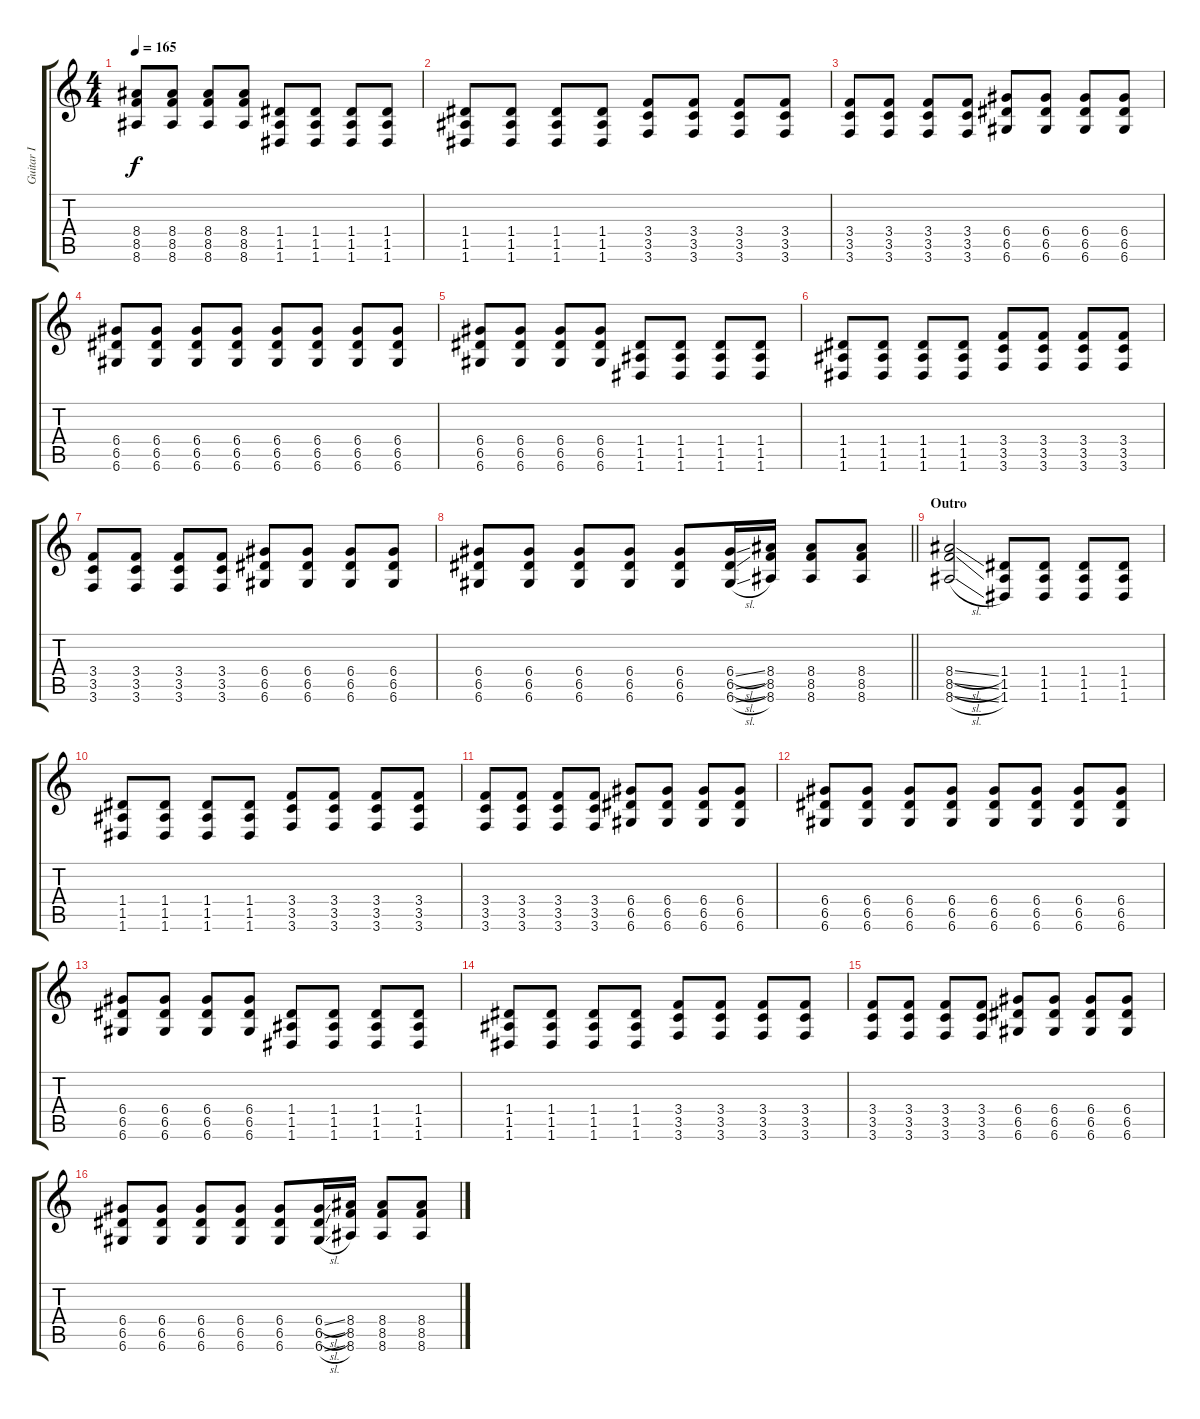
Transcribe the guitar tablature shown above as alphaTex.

\track ("Guitar I" "Guitar I") {instrument distortionguitar}
\staff {score tabs}
\tuning (E4 B3 G3 D3 A2 D2) {hide}
\ts (4 4)
\tempo 165
\clef g2
\ks c
(8.4 8.5 8.6).8{dy f} (8.4 8.5 8.6).8 (8.4 8.5 8.6).8 (8.4 8.5 8.6).8 (1.4 1.5 1.6).8 (1.4 1.5 1.6).8 (1.4 1.5 1.6).8 (1.4 1.5 1.6).8 |
(1.4 1.5 1.6).8 (1.4 1.5 1.6).8 (1.4 1.5 1.6).8 (1.4 1.5 1.6).8 (3.4 3.5 3.6).8 (3.4 3.5 3.6).8 (3.4 3.5 3.6).8 (3.4 3.5 3.6).8 |
(3.4 3.5 3.6).8 (3.4 3.5 3.6).8 (3.4 3.5 3.6).8 (3.4 3.5 3.6).8 (6.4 6.5 6.6).8 (6.4 6.5 6.6).8 (6.4 6.5 6.6).8 (6.4 6.5 6.6).8 |
(6.4 6.5 6.6).8 (6.4 6.5 6.6).8 (6.4 6.5 6.6).8 (6.4 6.5 6.6).8 (6.4 6.5 6.6).8 (6.4 6.5 6.6).8 (6.4 6.5 6.6).8 (6.4 6.5 6.6).8 |
(6.4 6.5 6.6).8 (6.4 6.5 6.6).8 (6.4 6.5 6.6).8 (6.4 6.5 6.6).8 (1.4 1.5 1.6).8 (1.4 1.5 1.6).8 (1.4 1.5 1.6).8 (1.4 1.5 1.6).8 |
(1.4 1.5 1.6).8 (1.4 1.5 1.6).8 (1.4 1.5 1.6).8 (1.4 1.5 1.6).8 (3.4 3.5 3.6).8 (3.4 3.5 3.6).8 (3.4 3.5 3.6).8 (3.4 3.5 3.6).8 |
(3.4 3.5 3.6).8 (3.4 3.5 3.6).8 (3.4 3.5 3.6).8 (3.4 3.5 3.6).8 (6.4 6.5 6.6).8 (6.4 6.5 6.6).8 (6.4 6.5 6.6).8 (6.4 6.5 6.6).8 |
\barLineRight lightlight
(6.4 6.5 6.6).8 (6.4 6.5 6.6).8 (6.4 6.5 6.6).8 (6.4 6.5 6.6).8 (6.4 6.5 6.6).8 (6.4{sl} 6.5{sl} 6.6{sl}).16 (8.4 8.5 8.6).16 (8.4 8.5 8.6).8 (8.4 8.5 8.6).8 |
\section ("" "Outro")
(8.4{sl} 8.5{sl} 8.6{sl}).2 (1.4 1.5 1.6).8 (1.4 1.5 1.6).8 (1.4 1.5 1.6).8 (1.4 1.5 1.6).8 |
(1.4 1.5 1.6).8 (1.4 1.5 1.6).8 (1.4 1.5 1.6).8 (1.4 1.5 1.6).8 (3.4 3.5 3.6).8 (3.4 3.5 3.6).8 (3.4 3.5 3.6).8 (3.4 3.5 3.6).8 |
(3.4 3.5 3.6).8 (3.4 3.5 3.6).8 (3.4 3.5 3.6).8 (3.4 3.5 3.6).8 (6.4 6.5 6.6).8 (6.4 6.5 6.6).8 (6.4 6.5 6.6).8 (6.4 6.5 6.6).8 |
(6.4 6.5 6.6).8 (6.4 6.5 6.6).8 (6.4 6.5 6.6).8 (6.4 6.5 6.6).8 (6.4 6.5 6.6).8 (6.4 6.5 6.6).8 (6.4 6.5 6.6).8 (6.4 6.5 6.6).8 |
(6.4 6.5 6.6).8 (6.4 6.5 6.6).8 (6.4 6.5 6.6).8 (6.4 6.5 6.6).8 (1.4 1.5 1.6).8 (1.4 1.5 1.6).8 (1.4 1.5 1.6).8 (1.4 1.5 1.6).8 |
(1.4 1.5 1.6).8 (1.4 1.5 1.6).8 (1.4 1.5 1.6).8 (1.4 1.5 1.6).8 (3.4 3.5 3.6).8 (3.4 3.5 3.6).8 (3.4 3.5 3.6).8 (3.4 3.5 3.6).8 |
(3.4 3.5 3.6).8 (3.4 3.5 3.6).8 (3.4 3.5 3.6).8 (3.4 3.5 3.6).8 (6.4 6.5 6.6).8 (6.4 6.5 6.6).8 (6.4 6.5 6.6).8 (6.4 6.5 6.6).8 |
(6.4 6.5 6.6).8 (6.4 6.5 6.6).8 (6.4 6.5 6.6).8 (6.4 6.5 6.6).8 (6.4 6.5 6.6).8 (6.4{sl} 6.5{sl} 6.6{sl}).16 (8.4 8.5 8.6).16 (8.4 8.5 8.6).8 (8.4 8.5 8.6).8
